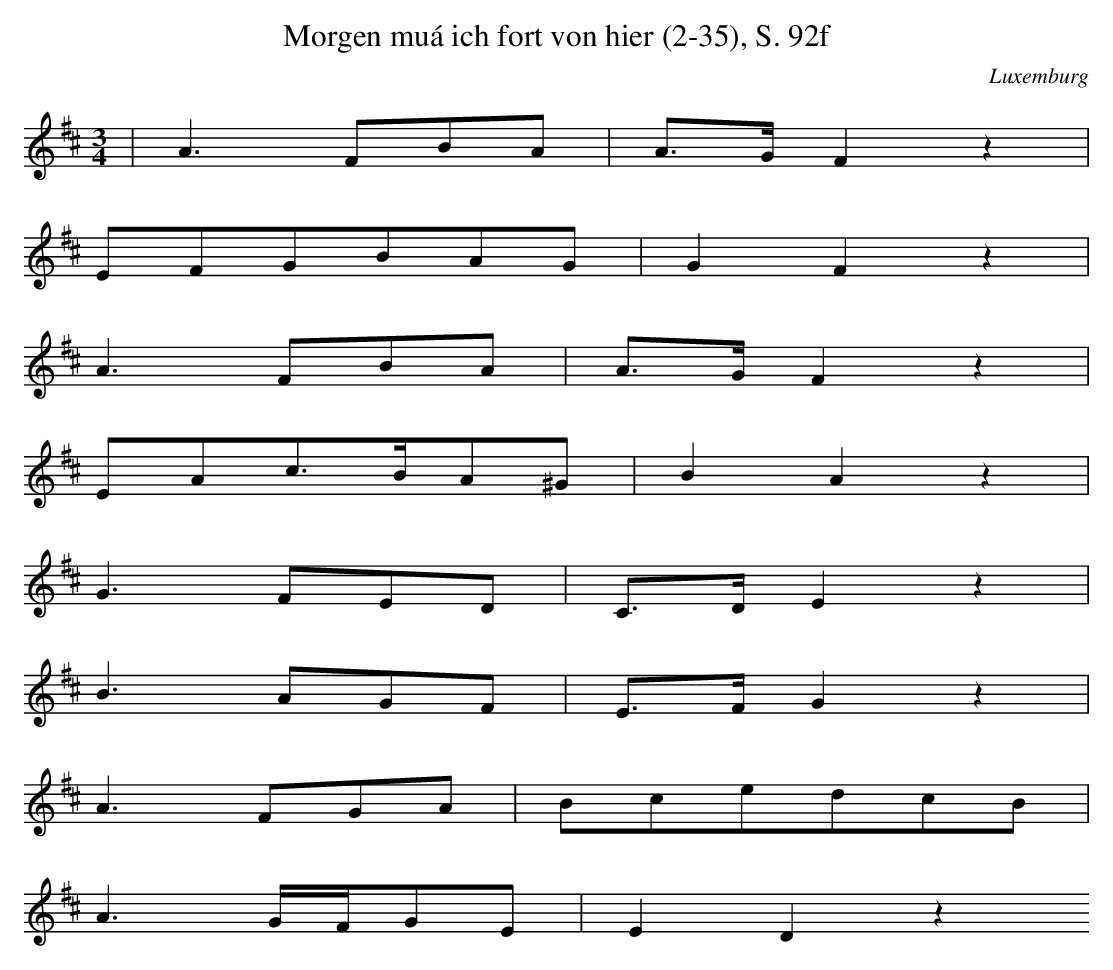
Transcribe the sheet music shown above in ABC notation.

X:1
T: Morgen muá ich fort von hier (2-35), S. 92f
O: Luxemburg
M: 3/4
L: 1/16
K: D
 | A6F2B2A2 | A3GF4z4 |
E2F2G2B2A2G2 | G4F4z4 |
A6F2B2A2 | A3GF4z4 |
E2A2c3BA2^G2 | B4A4z4 |
G6F2E2D2 | C3DE4z4 |
B6A2G2F2 | E3FG4z4 |
A6F2G2A2 | B2c2e2d2c2B2 |
A6GFG2E2 | E4D4z4
